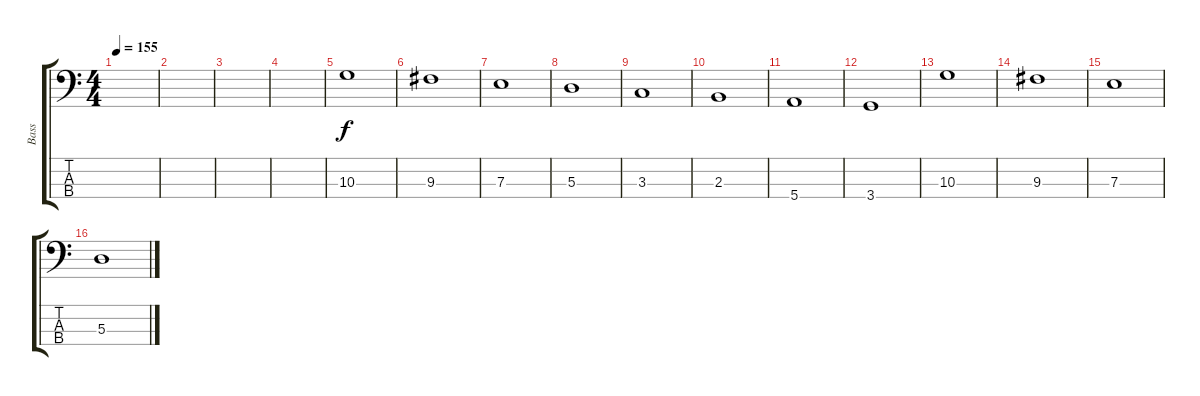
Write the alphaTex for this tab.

\track ("Bass" "Bass") {instrument electricbassfinger}
\staff {score tabs}
\tuning (G2 D2 A1 E1) {hide}
\ts (4 4)
\tempo 155
\clef f4
\ks c
|
|
|
|
10.3.1 |
9.3.1 |
7.3.1 |
5.3.1 |
3.3.1 |
2.3.1 |
5.4.1 |
3.4.1 |
10.3.1 |
9.3.1 |
7.3.1 |
5.3.1
